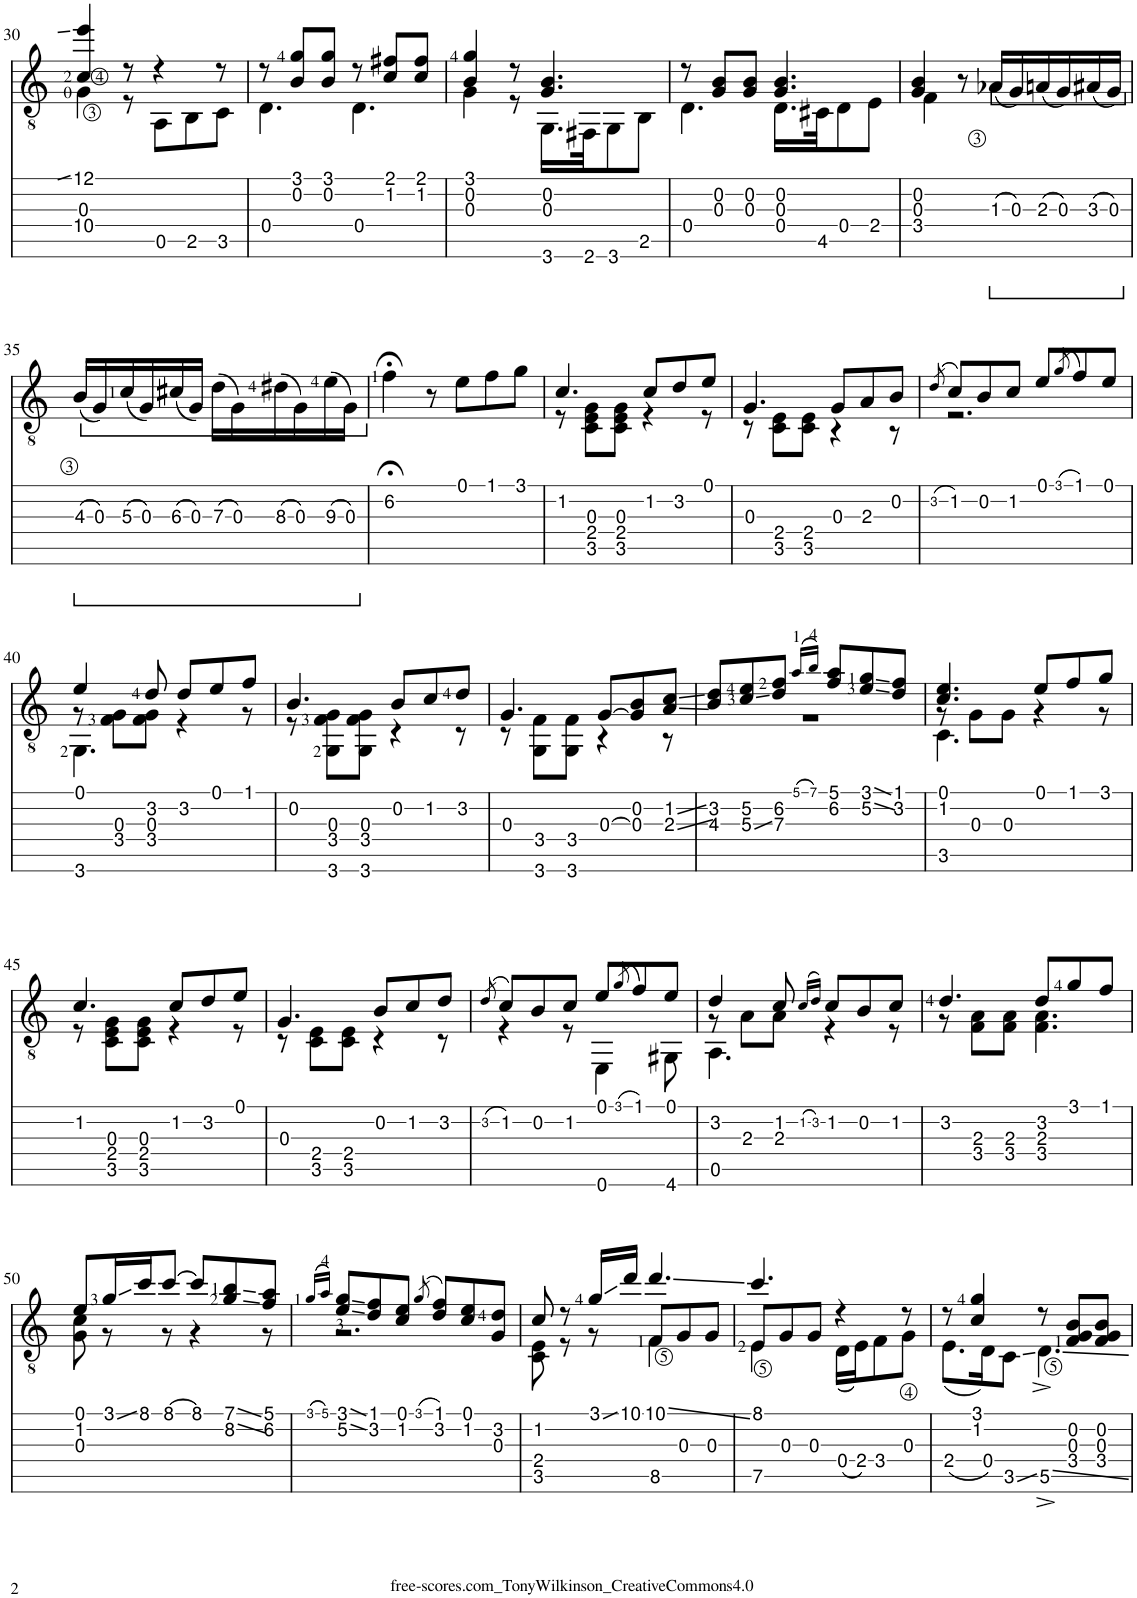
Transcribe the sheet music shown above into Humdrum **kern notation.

**kern	**kern
*part1	*part1
*staff2	*staff1
*I"Guitar	*
*I'Guit.	*
!!LO:PB:g=z
*	*clefGv2
*k[]	*k[]
*M6/8	*M6/8
=30	=30
*^	*^
4c 4ee	4G	4c/ 4ee/	4G\
8r	8r	8r	8r
4r	8AAL	4r	8AA\L
.	8BB	.	8BB\
8r	8CJ	8r	8C\J
=31	=31	=31	=31
8r	4.D	8r	4.D\
8B\ 8g\L	.	8B/ 8g/L	.
8B\ 8g\J	.	8B/ 8g/J	.
8r	4.D	8r	4.D\
8c\ 8f#\L	.	8c/ 8f#X/L	.
8c\ 8f#\J	.	8c/ 8f#/J	.
=32	=32	=32	=32
4B 4g	4G	4B/ 4g/	4G\
8r	8r	8r	8r
4.G 4.B	16.GGLL	4.G/ 4.B/	16.GG\LL
.	32FF#Jk	.	32FF#X\JK
.	8GG	.	8GG\
.	8BBJ	.	8BB\J
=33	=33	=33	=33
8r	4.D	8r	4.D\
8G\ 8B\L	.	8G/ 8B/L	.
8G\ 8B\J	.	8G/ 8B/J	.
4.G 4.B	16.DLL	4.G/ 4.B/	16.D\LL
.	32C#Jk	.	32C#X\JK
.	8D	.	8D\
.	8EJ	.	8E\J
=34	=34	=34	=34
4G 4B	4F	4G/ 4B/	4F\
8r	2ryy	8r	2ryy
*	*	*ped	*
16A-LL	.	(16A-X/LL	.
16G	.	16G/)	.
16A	.	(16An/	.
16G	.	16G/)	.
16A#	.	(16A#X/	.
16GJJ	.	16G/JJ)	.
*v	*v	*	*
*	*v	*v
!!LO:LB:g=z
=35	=35
*	*Xped
*	*ped
16BLL	(16B/LL
16G	16G/)
16c	(16c/
16G	16G/)
16c#	(16c#X/
16GJJ	16G/JJ)
16dLL	(16d\LL
16G	16G\)
16d#	(16d#X\
16G	16G\)
16e	(16e\
16GJJ	16G\JJ)
=36	=36
*	*Xped
4f;<	4f;<\
8r	8r
8eL	8e\L
8f	8f\
8gJ	8g\J
=37	=37
*^	*^
4.c	8r	4.c/	8r
.	8C\ 8E\ 8G\L	.	8C\ 8E\ 8G\L
.	8C\ 8E\ 8G\J	.	8C\ 8E\ 8G\J
8cL	4r	8c/L	4r
8d	.	8d/	.
8eJ	8r	8e/J	8r
=38	=38	=38	=38
4.G	8r	4.G/	8r
.	8C\ 8E\L	.	8C\ 8E\L
.	8C\ 8E\J	.	8C\ 8E\J
8GL	4r	8G/L	4r
8A	.	8A/	.
8BJ	8r	8B/J	8r
=39	=39	=39	=39
qd	.	(8qd/	.
8cL	2.r	8c/L)	2.r
8B	.	8B/	.
8cJ	.	8c/J	.
8eL	.	8e/L	.
qg	.	(8qg/	.
8f	.	8f/)	.
8eJ	.	8e/J	.
!!LO:LB:g=z
=40	=40	=40	=40
*	*^	*	*^
4e	8r	4.GG	4e/	8r	4.GG\
.	8F\ 8G\L	.	.	8F\ 8G\L	.
8d	8F\ 8G\J	.	8d/	8F\ 8G\J	.
8dL	4r	4.ryy	8d/L	4r	4.ryy
8e	.	.	8e/	.	.
8fJ	8r	.	8f/J	8r	.
*	*v	*v	*	*	*
*	*	*	*v	*v
=41	=41	=41	=41
4.B	8r	4.B/	8r
.	8GG\ 8F\ 8G\L	.	8GG\ 8F\ 8G\L
.	8GG\ 8F\ 8G\J	.	8GG\ 8F\ 8G\J
8BL	4r	8B/L	4r
8c	.	8c/	.
8dJ	8r	8d/J	8r
=42	=42	=42	=42
4.G	8r	4.G/	8r
.	8GG\ 8F\L	.	8GG\ 8F\L
.	8GG\ 8F\J	.	8GG\ 8F\J
[8GL	4r	[8G/L	4r
8G]\ 8B\	.	8G/] 8B/	.
8A\ 8c\J	8r	8A/ 8c/J	8r
=43	=43	=43	=43
8B\ 8d\L	2.r	8B/ 8d/L	2.r
8c\ 8e\	.	8c/ 8e/	.
8d\ 8f\J	.	8d/ 8f/J	.
qa	.	(16qa/LL	.
qb	.	16qb/JJ)	.
8f\ 8a\L	.	8f/ 8a/L	.
8e\ 8g\	.	8e/ 8g/	.
8d\ 8f\J	.	8d/ 8f/J	.
=44	=44	=44	=44
*	*^	*	*^
4.c 4.e	8r	4.C	4.c/ 4.e/	8r	4.C\
.	8GL	.	.	8G\L	.
.	8GJ	.	.	8G\J	.
8eL	4r	4.ryy	8e/L	4r	4.ryy
8f	.	.	8f/	.	.
8gJ	8r	.	8g/J	8r	.
*	*v	*v	*	*	*
*	*	*	*v	*v
!!LO:LB:g=z
=45	=45	=45	=45
4.c	8r	4.c/	8r
.	8C\ 8E\ 8G\L	.	8C\ 8E\ 8G\L
.	8C\ 8E\ 8G\J	.	8C\ 8E\ 8G\J
8cL	4r	8c/L	4r
8d	.	8d/	.
8eJ	8r	8e/J	8r
=46	=46	=46	=46
4.G	8r	4.G/	8r
.	8C\ 8E\L	.	8C\ 8E\L
.	8C\ 8E\J	.	8C\ 8E\J
8BL	4r	8B/L	4r
8c	.	8c/	.
8dJ	8r	8d/J	8r
=47	=47	=47	=47
qd	.	(8qd/	.
8cL	4r	8c/L)	4r
8B	.	8B/	.
8cJ	8r	8c/J	8r
8eL	4EE	8e/L	4EE\
qg	.	(8qg/	.
8f	.	8f/)	.
8eJ	8GG#X	8e/J	8GG#X\
=48	=48	=48	=48
*	*^	*	*^
4d	8r	4.AA	4d/	8r	4.AA\
.	8AL	.	.	8A\L	.
8c	8AJ	.	8c/	8A\J	.
qc	.	.	(16qc/LL	.	.
qd	.	.	16qd/JJ)	.	.
8cL	4r	4.ryy	8c/L	4r	4.ryy
8B	.	.	8B/	.	.
8cJ	8r	.	8c/J	8r	.
*	*v	*v	*	*	*
*	*	*	*v	*v
=49	=49	=49	=49
4.d	8r	4.d/	8r
.	8F\ 8A\L	.	8F\ 8A\L
.	8F\ 8A\J	.	8F\ 8A\J
8dL	4.F 4.A	8d/L	4.F\ 4.A\
8g	.	8g/	.
8fJ	.	8f/J	.
!!LO:LB:g=z	!!
=50	=50	=50	=50
8eL	8G 8c	8e/L	8G\ 8c\
16gL	8r	16g/L	8r
16ccJ	.	16cc/J	.
[8ccJ	8r	[8cc/J	8r
8ccL]	4r	8cc/L]	4r
8g\ 8b\	.	8g/ 8b/	.
8f\ 8a\J	8r	8f/ 8a/J	8r
=51	=51	=51	=51
qg	.	(16qg/LL	.
qa	.	16qa/JJ)	.
8e\ 8g\L	2.r	8e/ 8g/L	2.r
8d\ 8f\	.	8d/ 8f/	.
8c\ 8e\J	.	8c/ 8e/J	.
qg	.	(8qg/	.
8d\ 8f\L	.	8d/ 8f/L)	.
8c\ 8e\	.	8c/ 8e/	.
8G\ 8d\J	.	8G/ 8d/J	.
=52	=52	=52	=52
*	*^	*	*^
8c	8C 8E	4.ryy	8c/	8C\ 8E\	4.ryy
8r	8r	.	8r	8r	.
16gLL	8r	.	16g/LL	8r	.
16ddJJ	.	.	16dd/JJ	.	.
4.dd	8FL	4.F	4.dd/	8F/L	4.F\
.	8G	.	.	8G/	.
.	8GJ	.	.	8G/J	.
=53	=53	=53	=53	=53	=53
4.cc	8EL	4.E	4.cc/	8E/L	4.E\
.	8G	.	.	8G/	.
.	8GJ	.	.	8G/J	.
4r	16DLL	4.ryy	4r	(16D\LL	4.ryy
.	16EJ	.	.	16E\J)	.
.	8F	.	.	8F\	.
8r	8GJ	.	8r	8G\J	.
*	*v	*v	*	*	*
*	*	*	*v	*v
=54	=54	=54	=54
8r	8.EL	8r	(8.E\L
4c 4g	.	4c/ 4g/	.
.	16DK	.	16D\K)
.	8CJ	.	8C\J
8r	4.D^	8r	4.D^\
8F\ 8G\ 8B\L	.	8F/ 8G/ 8B/L	.
8F\ 8G\ 8B\J	.	8F/ 8G/ 8B/J	.
*v	*v	*	*
*	*v	*v
=	=
*-	*-
